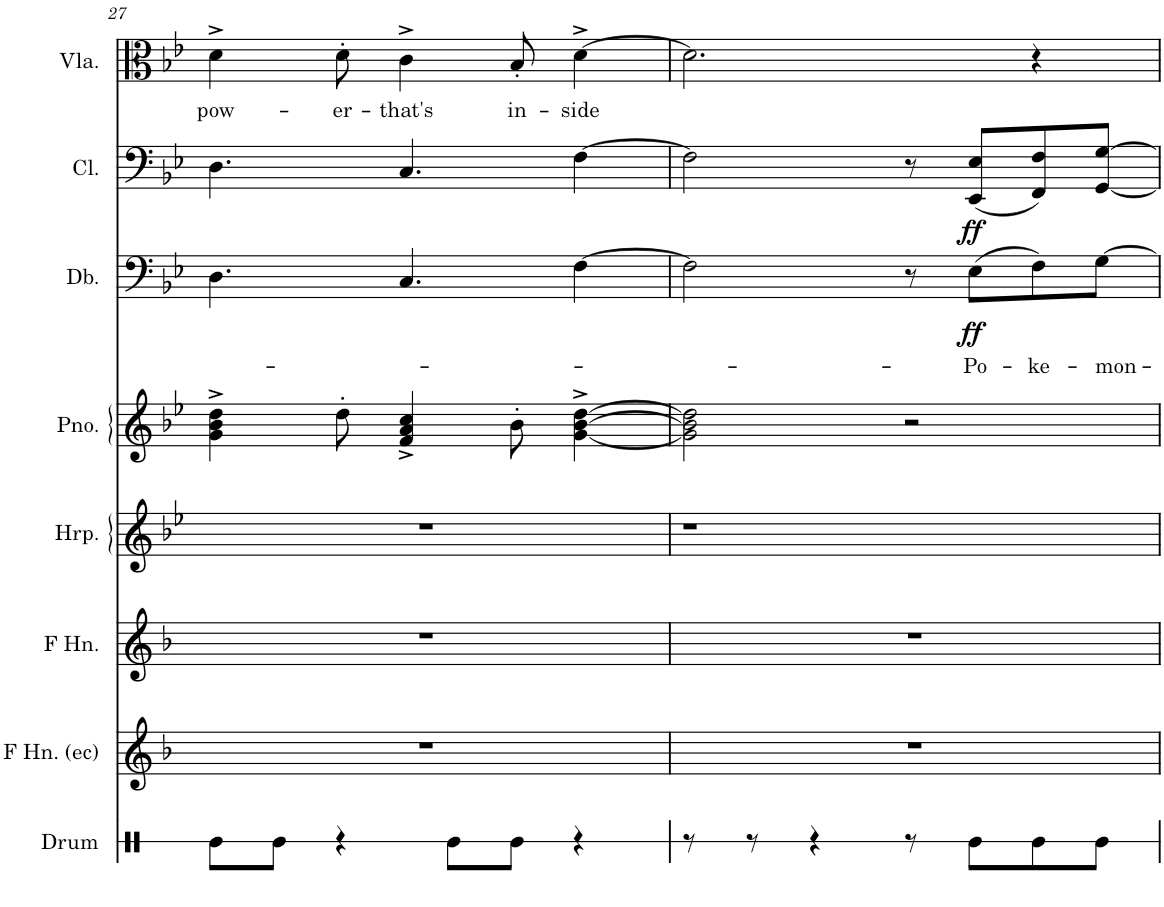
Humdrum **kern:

**kern	**kern	**kern	**kern	**kern	**kern	**text	**dynam	**kern	**dynam	**kern	**text
*part8	*part7	*part6	*part5	*part4	*part3	*part3	*part3	*part2	*part2	*part1	*part1
*staff8	*staff7	*staff6	*staff5	*staff4	*staff3	*staff3	*staff3	*staff2	*staff2	*staff1	*staff1
*I"Bass Drum	*I"French Horn (echo)	*I"French Horn	*I"Harp	*I"Piano	*I"Double Bass	*	*	*I"Cello	*	*I"Viola	*
*I'Drum	*I'F Hn. (ec)	*I'F Hn.	*I'Hrp.	*I'Pno.	*I'Db.	*	*	*I'Cl.	*	*I'Vla.	*
!!LO:PB:g=z
*clefX	*clefG2	*clefG2	*clefG2	*clefG2	*clefF4	*	*	*clefF4	*	*clefC3	*
*	*Trd4c7	*Trd4c7	*	*	*Trd7c12	*	*	*	*	*	*
*k[]	*k[b-]	*k[b-]	*k[b-e-]	*k[b-e-]	*k[b-e-]	*	*	*k[b-e-]	*	*k[b-e-]	*
*M4/4	*M4/4	*M4/4	*M4/4	*M4/4	*M4/4	*	*	*M4/4	*	*M4/4	*
=27	=27	=27	=27	=27	=27	=27	=27	=27	=27	=27	=27
!	!	!	!	!	!	!	!	!	!	!	!LO:LY:b
8Re\L	1r	1r	1r	4g\^ 4b-\^ 4dd\^	4.D\	.	.	4.D\	.	4d^\	pow-
8Re\J	.	.	.	.	.	.	.	.	.	.	.
!	!	!	!	!	!	!	!	!	!	!	!LO:LY:b
4r	.	.	.	8dd'\	.	.	.	.	.	8d'\	-er-
!	!	!	!	!	!	!	!	!	!	!	!LO:LY:b
.	.	.	.	4f/^ 4a/^ 4cc/^	4.C/	.	.	4.C/	.	4c^\	-that's
8Re\L	.	.	.	.	.	.	.	.	.	.	.
!	!	!	!	!	!	!	!	!	!	!	!LO:LY:b
8Re\J	.	.	.	8b-'\	.	.	.	.	.	8B-'/	in-
!	!	!	!	!	!	!	!	!	!	!	!LO:LY:b
4r	.	.	.	[4g\^ [4b-\^ [4dd\^	[4F\	.	.	[4F\	.	[4d^\	-side
=28	=28	=28	=28	=28	=28	=28	=28	=28	=28	=28	=28
8r	1r	1r	1r	2g\] 2b-\] 2dd\]	2F\]	.	.	2F\]	.	2.d\]	.
8r	.	.	.	.	.	.	.	.	.	.	.
4r	.	.	.	.	.	.	.	.	.	.	.
8r	.	.	.	2r	8r	.	.	8r	.	.	.
!	!	!	!	!	!	!LO:LY:b	!LO:DY:b	!	!LO:DY:b	!	!
8Re\L	.	.	.	.	(8E-\L	Po-	ff	(8EE-/ 8E-/L	ff	.	.
!	!	!	!	!	!	!LO:LY:b	!	!	!	!	!
8Re\	.	.	.	.	8F\)	-ke-	.	8FF/ 8F/)	.	4r	.
!	!	!	!	!	!	!LO:LY:b	!	!	!	!	!
8Re\J	.	.	.	.	[8G\J	-mon-	.	[8GG/ [8G/J	.	.	.
=	=	=	=	=	=	=	=	=	=	=	=
*-	*-	*-	*-	*-	*-	*-	*-	*-	*-	*-	*-
